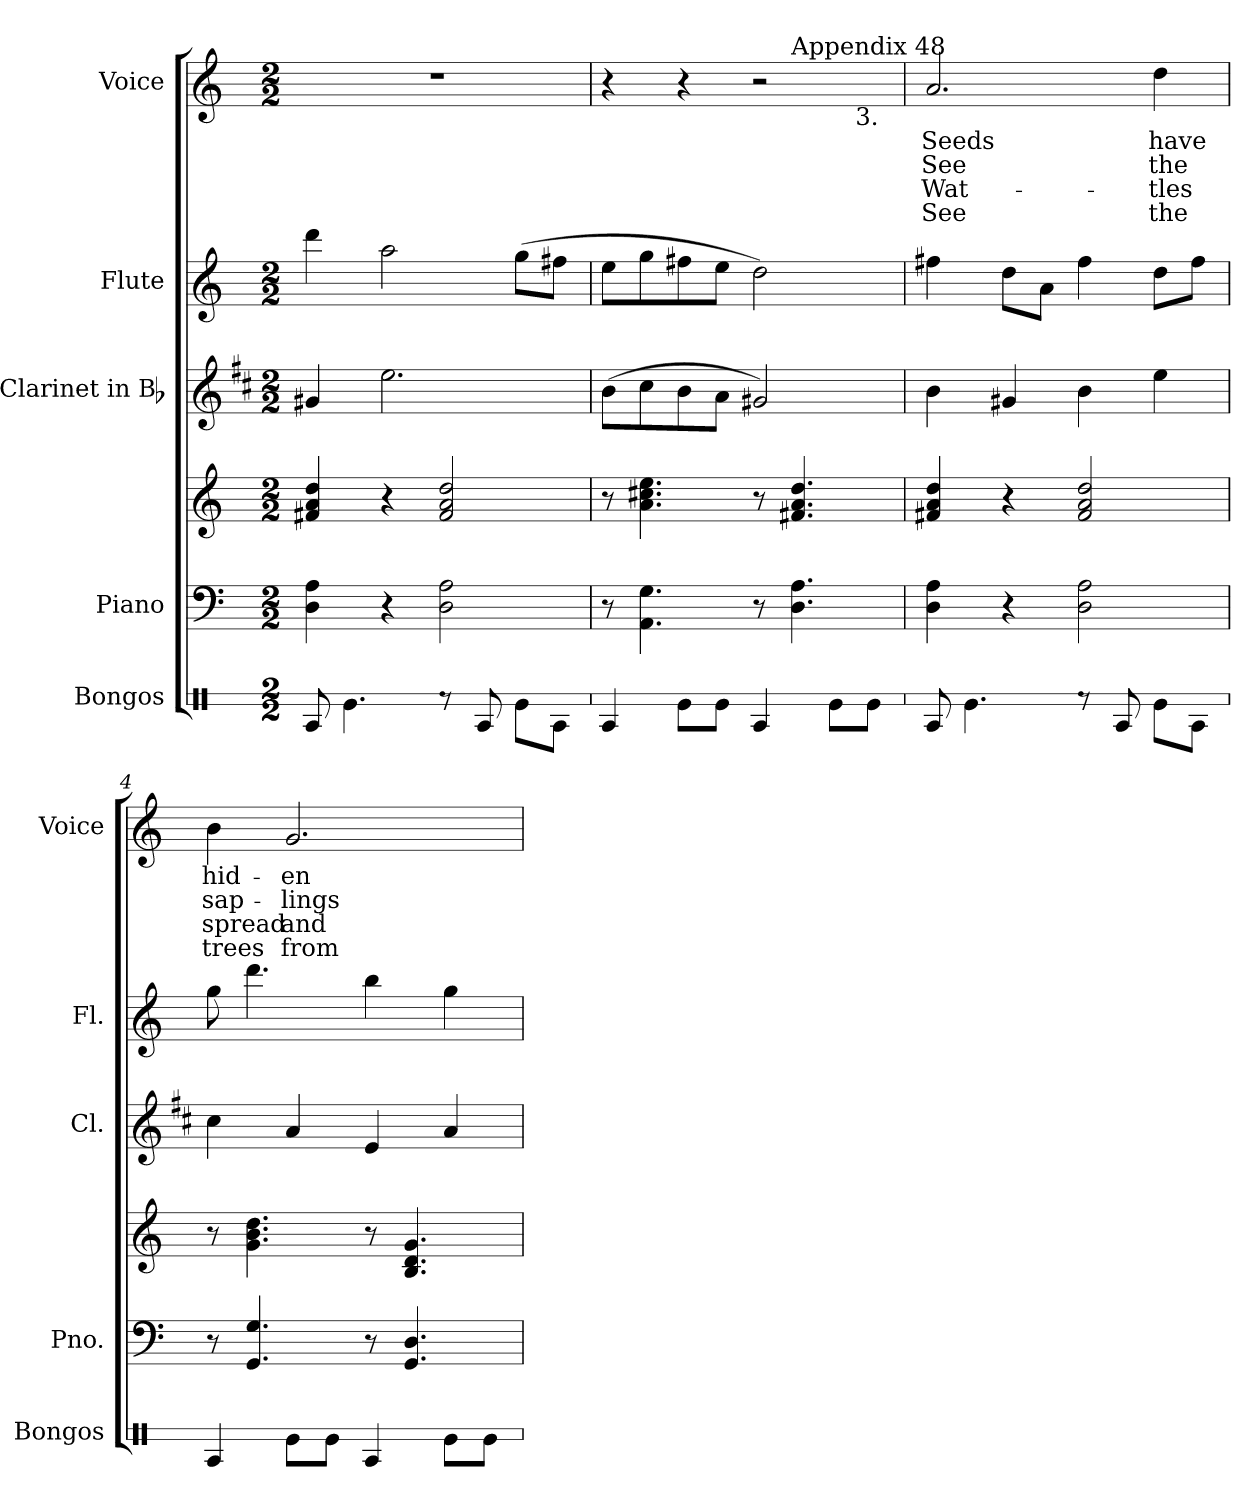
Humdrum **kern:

**kern	**kern	**kern	**kern	**kern	**kern	**text	**text	**text	**text
*part5	*part4	*part4	*part3	*part2	*part1	*part1	*part1	*part1	*part1
*staff6	*staff5	*staff4	*staff3	*staff2	*staff1	*staff1	*staff1	*staff1	*staff1
*I"Bongos	*I"Piano	*	*I"Clarinet in Bb	*I"Flute	*I"Voice	*	*	*	*
*I'Bongos	*I'Pno.	*	*I'Cl.	*I'Fl.	*I'Voice	*	*	*	*
!!LO:PB:g=z
*stria2	*	*	*	*	*	*	*	*	*
*clefX	*clefF4	*clefG2	*clefG2	*clefG2	*clefG2	*	*	*	*
*	*	*	*ITrd1c2	*	*	*	*	*	*
*k[]	*k[]	*k[]	*k[]	*k[]	*k[]	*	*	*	*
*C:	*C:	*C:	*C:	*C:	*C:	*	*	*	*
*M2/2	*M2/2	*M2/2	*M2/2	*M2/2	*M2/2	*	*	*	*
*MM176	*MM176	*MM176	*MM176	*MM176	*MM176	*	*	*	*
=1	=1	=1	=1	=1	=1	=1	=1	=1	=1
8RAi/	4Di\ 4Ai	4f#Xi/ 4ai 4ddi	4f#Xi/	4dddi\	1r	.	.	.	.
4.Rei\	.	.	.	.	.	.	.	.	.
.	4r	4r	2.ddi\	2aai\	.	.	.	.	.
8r	2Di\ 2Ai	2f#i/ 2ai 2ddi	.	.	.	.	.	.	.
8RAi/	.	.	.	.	.	.	.	.	.
8Rei\L	.	.	.	(8ggi\L	.	.	.	.	.
8RAi\J	.	.	.	8ff#Xi\J	.	.	.	.	.
=2	=2	=2	=2	=2	=2	=2	=2	=2	=2
*	*	*	*	*	*^	*	*	*	*
*	*	*	*	*	*	*^	*	*	*	*
4RAi/	8r	8r	(8ai\L	8eei\L	4r	2ryy	2..ryy	.	.	.	.
.	4.AAi\ 4.Gi	4.ai\ 4.cc#Xi 4.eei	8bi\	8ggi\	.	.	.	.	.	.	.
8Rei\L	.	.	8ai\	8ff#Xi\	4r	.	.	.	.	.	.
8Rei\J	.	.	8gi\J	8eei\J	.	.	.	.	.	.	.
4RAi/	8r	8r	2f#Xi/)	2ddi\)	2r	8ryy	.	.	.	.	.
!	!	!	!	!	!	!LO:TX:a:t=Appendix 48	!	!	!	!	!
.	4.Di\ 4.Ai	4.f#Xi/ 4.ai 4.ddi	.	.	.	4.ryy	.	.	.	.	.
8Rei\L	.	.	.	.	.	.	.	.	.	.	.
!	!	!	!	!	!	!	!LO:TX:b:cj:t=3.	!	!	!	!
8Rei\J	.	.	.	.	.	.	8ryy	.	.	.	.
*	*	*	*	*	*v	*v	*v	*	*	*	*
=3	=3	=3	=3	=3	=3	=3	=3	=3	=3
*	*	*	*	*	*^	*	*	*	*
*	*	*	*	*	*	*^	*	*	*	*
!	!	!	!	!	!LO:TX:b:cj:t=1.	!	!	!	!	!	!
!	!	!	!	!	!LO:TX:b:cj:t=2.	!	!	!	!	!	!
!	!	!	!	!	!LO:TX:b:cj:t=4.	!	!	!	!	!	!
!	!	!	!	!	!	!	!	!LO:LY:b:color=#000000	!LO:LY:b:color=#000000	!LO:LY:b:color=#000000	!LO:LY:b:color=#000000
*	*	*	*	*	*v	*v	*v	*	*	*	*
8RAi/	4Di\ 4Ai	4f#Xi/ 4ai 4ddi	4ai\	4ff#Xi\	2.ai/	Seeds	See	Wat-	See
4.Rei\	.	.	.	.	.	.	.	.	.
.	4r	4r	4f#Xi/	8ddi\L	.	.	.	.	.
.	.	.	.	8ai\J	.	.	.	.	.
8r	2Di\ 2Ai	2f#i/ 2ai 2ddi	4ai\	4ff#i\	.	.	.	.	.
8RAi/	.	.	.	.	.	.	.	.	.
!	!	!	!	!	!	!LO:LY:b:color=#000000	!LO:LY:b:color=#000000	!LO:LY:b:color=#000000	!LO:LY:b:color=#000000
8Rei\L	.	.	4ddi\	8ddi\L	4ddi\	have	the	-tles	the
8RAi\J	.	.	.	8ff#i\J	.	.	.	.	.
=4	=4	=4	=4	=4	=4	=4	=4	=4	=4
!	!	!	!	!	!	!LO:LY:b:color=#000000	!LO:LY:b:color=#000000	!LO:LY:b:color=#000000	!LO:LY:b:color=#000000
4RAi/	8r	8r	4bi\	8ggi\	4bi\	hid-	sap-	spread	trees
.	4.GGi/ 4.Gi	4.gi\ 4.bi 4.ddi	.	4.dddi\	.	.	.	.	.
!	!	!	!	!	!	!LO:LY:b:color=#000000	!LO:LY:b:color=#000000	!LO:LY:b:color=#000000	!LO:LY:b:color=#000000
8Rei\L	.	.	4gi/	.	2.gi/	-en	-lings	and	from
8Rei\J	.	.	.	.	.	.	.	.	.
4RAi/	8r	8r	4di/	4bbi\	.	.	.	.	.
.	4.GGi/ 4.Di	4.Bi/ 4.di 4.gi	.	.	.	.	.	.	.
8Rei\L	.	.	4gi/	4ggi\	.	.	.	.	.
8Rei\J	.	.	.	.	.	.	.	.	.
=	=	=	=	=	=	=	=	=	=
*-	*-	*-	*-	*-	*-	*-	*-	*-	*-
